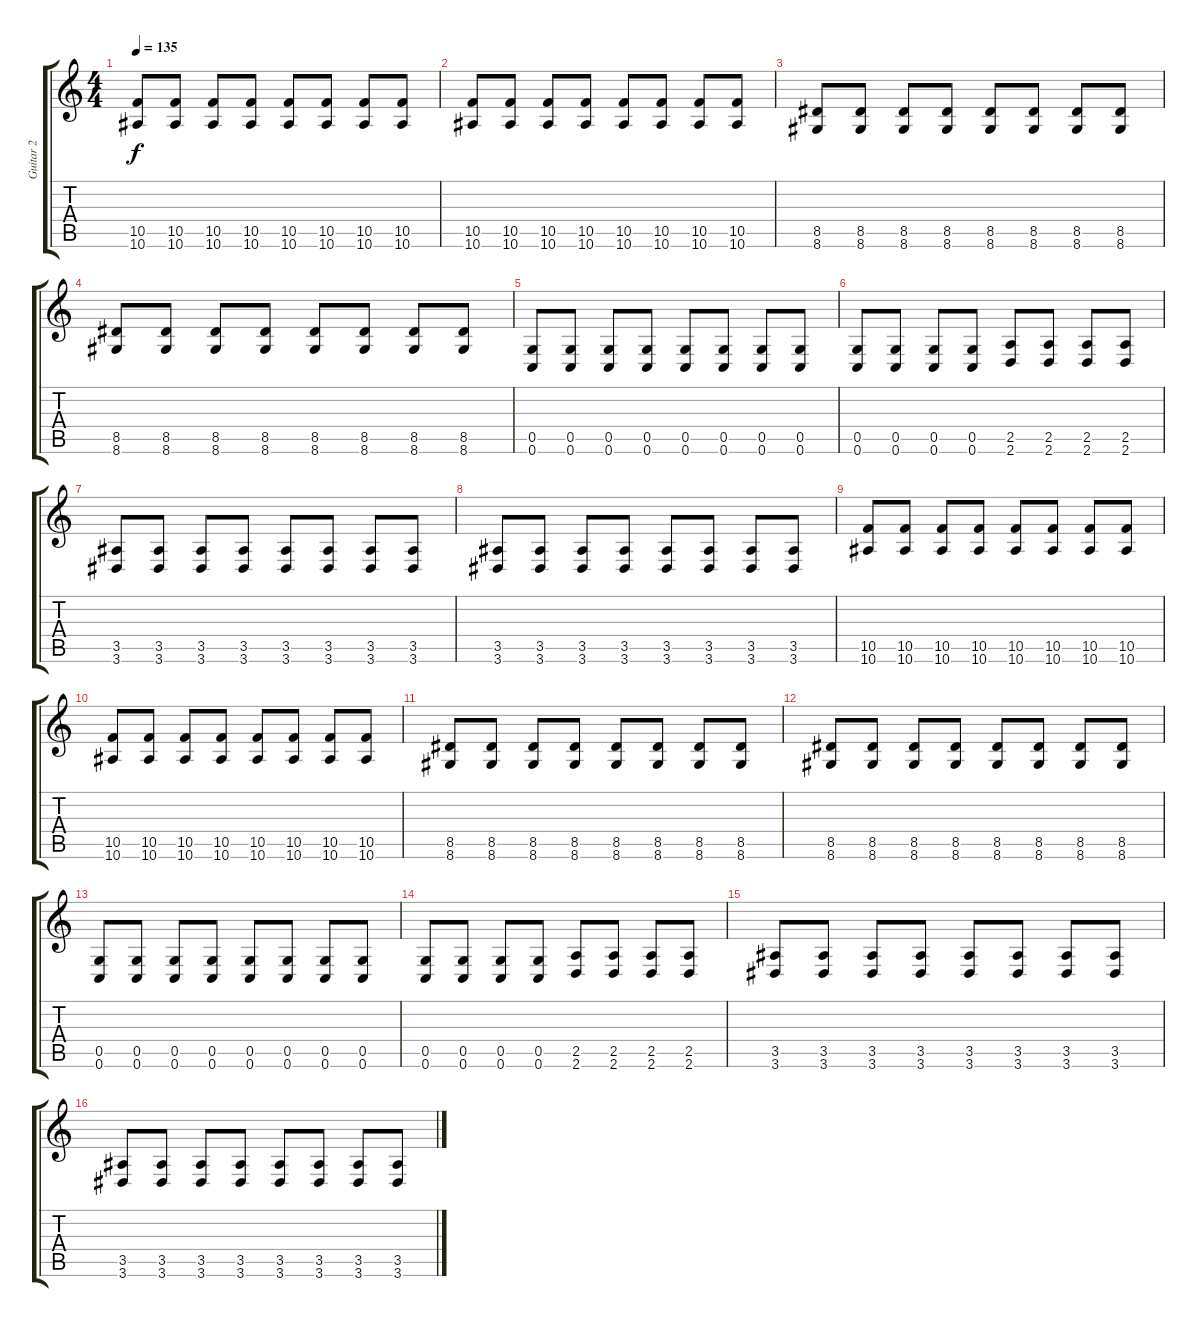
\track ("Guitar 2" "Guitar 2") {instrument acousticguitarsteel}
\staff {score tabs}
\tuning (D4 A3 F3 C3 G2 C2) {hide}
\ts (4 4)
\tempo 135
\clef g2
\ks c
(10.5 10.6).8{dy f} (10.5 10.6).8 (10.5 10.6).8 (10.5 10.6).8 (10.5 10.6).8 (10.5 10.6).8 (10.5 10.6).8 (10.5 10.6).8 |
(10.5 10.6).8 (10.5 10.6).8 (10.5 10.6).8 (10.5 10.6).8 (10.5 10.6).8 (10.5 10.6).8 (10.5 10.6).8 (10.5 10.6).8 |
(8.5 8.6).8 (8.5 8.6).8 (8.5 8.6).8 (8.5 8.6).8 (8.5 8.6).8 (8.5 8.6).8 (8.5 8.6).8 (8.5 8.6).8 |
(8.5 8.6).8 (8.5 8.6).8 (8.5 8.6).8 (8.5 8.6).8 (8.5 8.6).8 (8.5 8.6).8 (8.5 8.6).8 (8.5 8.6).8 |
(0.5 0.6).8 (0.5 0.6).8 (0.5 0.6).8 (0.5 0.6).8 (0.5 0.6).8 (0.5 0.6).8 (0.5 0.6).8 (0.5 0.6).8 |
(0.5 0.6).8 (0.5 0.6).8 (0.5 0.6).8 (0.5 0.6).8 (2.5 2.6).8 (2.5 2.6).8 (2.5 2.6).8 (2.5 2.6).8 |
(3.5 3.6).8 (3.5 3.6).8 (3.5 3.6).8 (3.5 3.6).8 (3.5 3.6).8 (3.5 3.6).8 (3.5 3.6).8 (3.5 3.6).8 |
(3.5 3.6).8 (3.5 3.6).8 (3.5 3.6).8 (3.5 3.6).8 (3.5 3.6).8 (3.5 3.6).8 (3.5 3.6).8 (3.5 3.6).8 |
(10.5 10.6).8 (10.5 10.6).8 (10.5 10.6).8 (10.5 10.6).8 (10.5 10.6).8 (10.5 10.6).8 (10.5 10.6).8 (10.5 10.6).8 |
(10.5 10.6).8 (10.5 10.6).8 (10.5 10.6).8 (10.5 10.6).8 (10.5 10.6).8 (10.5 10.6).8 (10.5 10.6).8 (10.5 10.6).8 |
(8.5 8.6).8 (8.5 8.6).8 (8.5 8.6).8 (8.5 8.6).8 (8.5 8.6).8 (8.5 8.6).8 (8.5 8.6).8 (8.5 8.6).8 |
(8.5 8.6).8 (8.5 8.6).8 (8.5 8.6).8 (8.5 8.6).8 (8.5 8.6).8 (8.5 8.6).8 (8.5 8.6).8 (8.5 8.6).8 |
(0.5 0.6).8 (0.5 0.6).8 (0.5 0.6).8 (0.5 0.6).8 (0.5 0.6).8 (0.5 0.6).8 (0.5 0.6).8 (0.5 0.6).8 |
(0.5 0.6).8 (0.5 0.6).8 (0.5 0.6).8 (0.5 0.6).8 (2.5 2.6).8 (2.5 2.6).8 (2.5 2.6).8 (2.5 2.6).8 |
(3.5 3.6).8 (3.5 3.6).8 (3.5 3.6).8 (3.5 3.6).8 (3.5 3.6).8 (3.5 3.6).8 (3.5 3.6).8 (3.5 3.6).8 |
(3.5 3.6).8 (3.5 3.6).8 (3.5 3.6).8 (3.5 3.6).8 (3.5 3.6).8 (3.5 3.6).8 (3.5 3.6).8 (3.5 3.6).8
